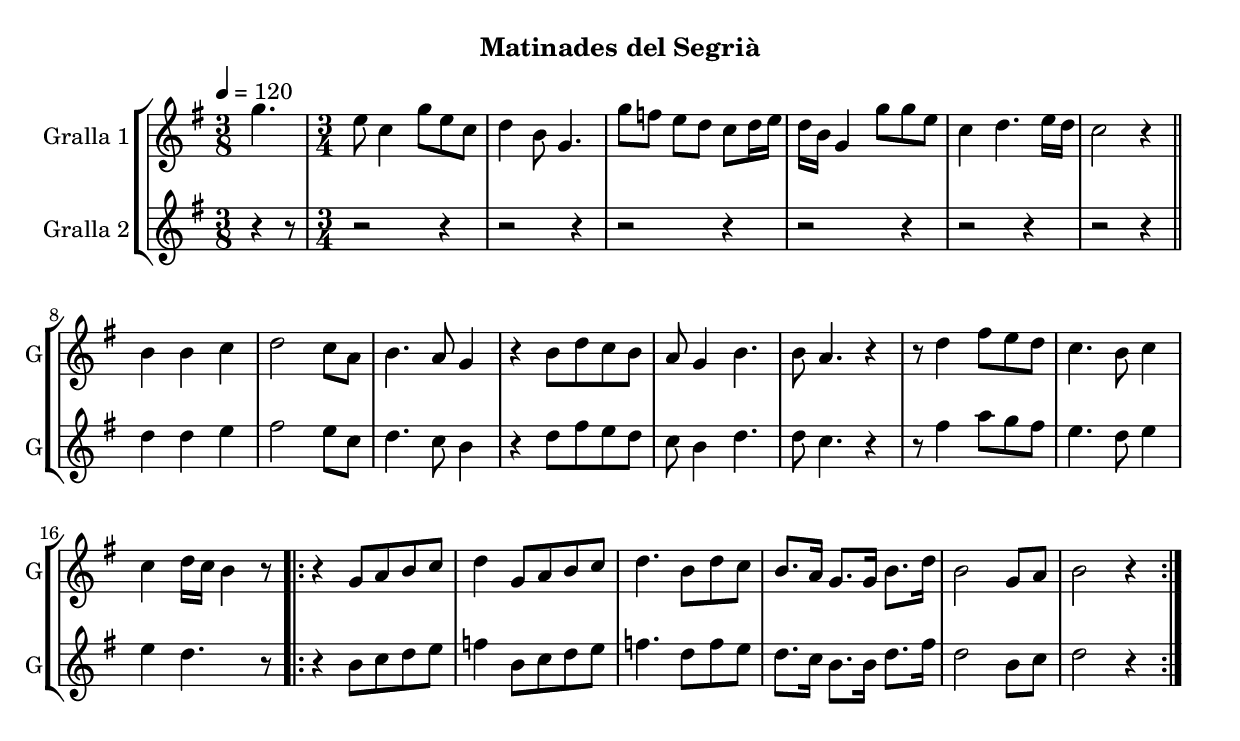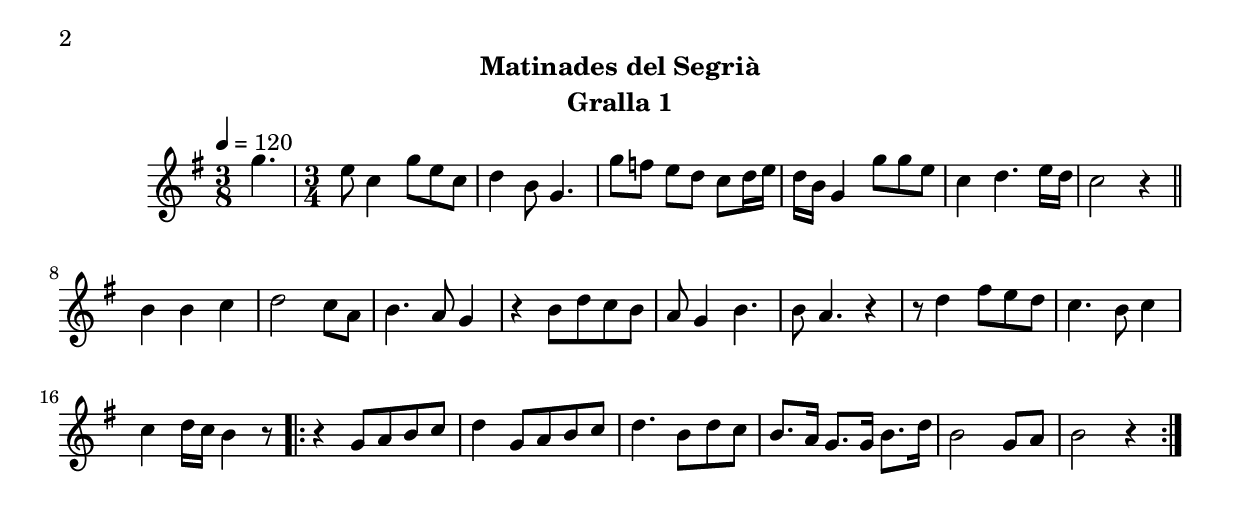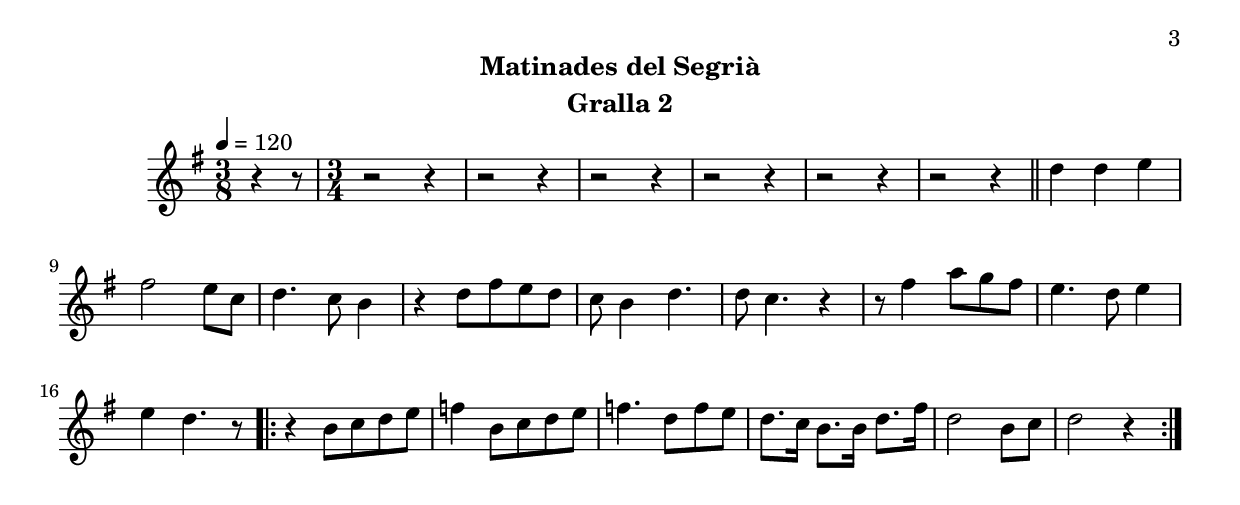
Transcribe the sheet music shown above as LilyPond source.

\version "2.22.1"

\header {
  dedication=""
  title=""
  subtitle="Matinades del Segrià"
  subsubtitle=""
  poet=""
  meter=""
  piece=""
  composer=""
  arranger=""
  opus=""
  instrument=""
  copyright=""
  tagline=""
}

liniaroAa =
\relative g''
{
  \tempo 4=120
  \clef treble
  \key g \major
  \time 3/8
  g4.  |
  \time 3/4   e8 c4 g'8 e c  |
  d4 b8 g4.  |
  g'8 f e d c d16 e  |
  %05
  d16 b g4 g'8 g e  |
  c4 d4. e16 d  |
  c2 r4  \bar "||"
  b4 b c  |
  d2 c8 a  |
  %10
  b4. a8 g4  |
  r4 b8 d c b  |
  a8 g4 b4.  |
  b8 a4. r4  |
  r8 d4 fis8 e d  |
  %15
  c4. b8 c4  |
  c4 d16 c b4 r8  |
  \repeat volta 2 { r4 g8 a b c  |
  d4 g,8 a b c  |
  d4. b8 d c  |
  %20
  b8. a16 g8. g16 b8. d16  |
  b2 g8 a  |
  b2 r4  | }
}

liniaroAb =
\relative d''
{
  \tempo 4=120
  \clef treble
  \key g \major
  \time 3/8
  r4 r8  |
  \time 3/4   r2 r4  |
  r2 r4  |
  r2 r4  |
  %05
  r2 r4  |
  r2 r4  |
  r2 r4  \bar "||"
  d4 d e  |
  fis2 e8 c  |
  %10
  d4. c8 b4  |
  r4 d8 fis e d  |
  c8 b4 d4.  |
  d8 c4. r4  |
  r8 fis4 a8 g fis  |
  %15
  e4. d8 e4  |
  e4 d4. r8  |
  \repeat volta 2 { r4 b8 c d e  |
  f4 b,8 c d e  |
  f4. d8 f e  |
  %20
  d8. c16 b8. b16 d8. fis16  |
  d2 b8 c  |
  d2 r4  | }
}

\bookpart {
  \score {
    \new StaffGroup {
      \override Score.RehearsalMark #'self-alignment-X = #LEFT
      <<
        \new Staff \with {instrumentName = #"Gralla 1" shortInstrumentName = #"G"} \liniaroAa
        \new Staff \with {instrumentName = #"Gralla 2" shortInstrumentName = #"G"} \liniaroAb
      >>
    }
    \layout {}
  }
  \score { \unfoldRepeats
    \new StaffGroup {
      \override Score.RehearsalMark #'self-alignment-X = #LEFT
      <<
        \new Staff \with {instrumentName = #"Gralla 1" shortInstrumentName = #"G"} \liniaroAa
        \new Staff \with {instrumentName = #"Gralla 2" shortInstrumentName = #"G"} \liniaroAb
      >>
    }
    \midi {
      \set Staff.midiInstrument = "oboe"
      \set DrumStaff.midiInstrument = "drums"
    }
  }
}

\bookpart {
  \header {instrument="Gralla 1"}
  \score {
    \new StaffGroup {
      \override Score.RehearsalMark #'self-alignment-X = #LEFT
      <<
        \new Staff \liniaroAa
      >>
    }
    \layout {}
  }
  \score { \unfoldRepeats
    \new StaffGroup {
      \override Score.RehearsalMark #'self-alignment-X = #LEFT
      <<
        \new Staff \liniaroAa
      >>
    }
    \midi {
      \set Staff.midiInstrument = "oboe"
      \set DrumStaff.midiInstrument = "drums"
    }
  }
}

\bookpart {
  \header {instrument="Gralla 2"}
  \score {
    \new StaffGroup {
      \override Score.RehearsalMark #'self-alignment-X = #LEFT
      <<
        \new Staff \liniaroAb
      >>
    }
    \layout {}
  }
  \score { \unfoldRepeats
    \new StaffGroup {
      \override Score.RehearsalMark #'self-alignment-X = #LEFT
      <<
        \new Staff \liniaroAb
      >>
    }
    \midi {
      \set Staff.midiInstrument = "oboe"
      \set DrumStaff.midiInstrument = "drums"
    }
  }
}

